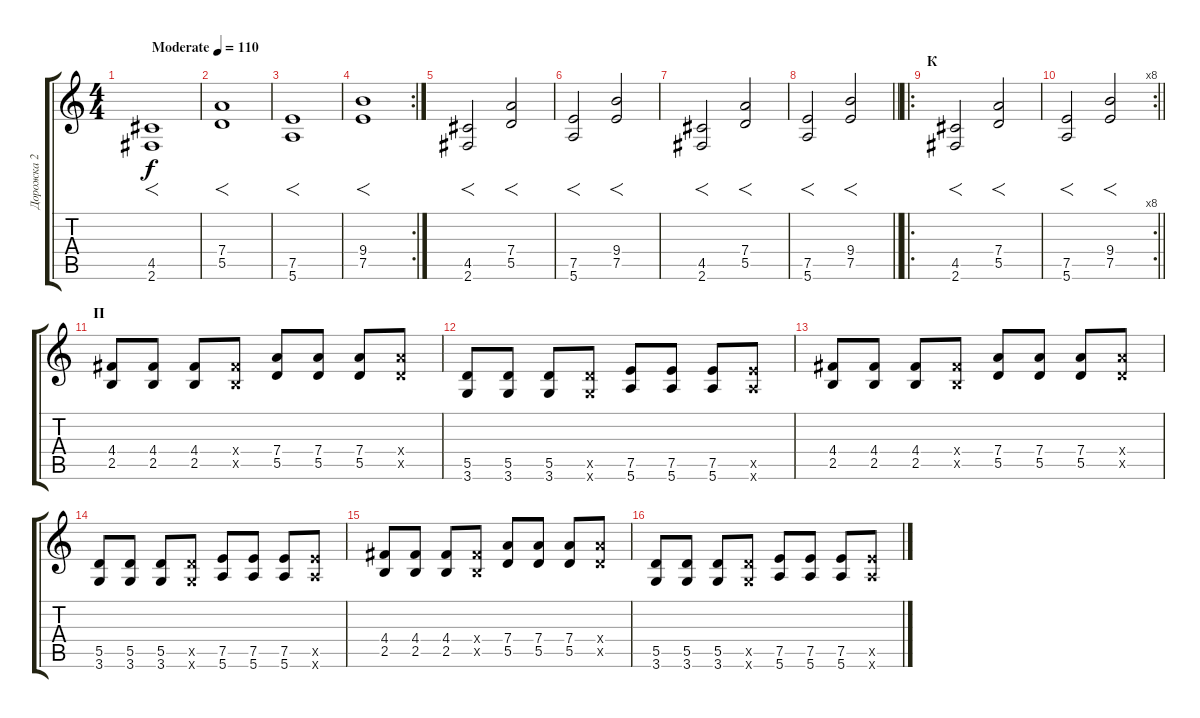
\track ("Дорожка 2" "Дорожка 2") {instrument distortionguitar}
\staff {score tabs}
\tuning (E4 B3 G3 D3 A2 E2) {hide}
\ts (4 4)
\tempo (110 "Moderate")
\clef g2
\ks c
(4.5 2.6).1{f dy f instrument distortionguitar} |
(7.4 5.5).1{f} |
(7.5 5.6).1{f} |
\rc 2
(9.4 7.5).1{f} |
(4.5 2.6).2{f} (7.4 5.5).2{f} |
(7.5 5.6).2{f} (9.4 7.5).2{f} |
(4.5 2.6).2{f} (7.4 5.5).2{f} |
\barLineRight lightlight
(7.5 5.6).2{f} (9.4 7.5).2{f} |
\ro
\section ("" "К")
(4.5 2.6).2{f} (7.4 5.5).2{f} |
\rc 8
\barLineRight lightlight
(7.5 5.6).2{f} (9.4 7.5).2{f} |
\section ("" "П")
(4.4 2.5).8 (4.4 2.5).8 (4.4 2.5).8 (4.4{x} 2.5{x}).8 (7.4 5.5).8 (7.4 5.5).8 (7.4 5.5).8 (7.4{x} 5.5{x}).8 |
(5.5 3.6).8 (5.5 3.6).8 (5.5 3.6).8 (5.5{x} 3.6{x}).8 (7.5 5.6).8 (7.5 5.6).8 (7.5 5.6).8 (7.5{x} 5.6{x}).8 |
(4.4 2.5).8 (4.4 2.5).8 (4.4 2.5).8 (4.4{x} 2.5{x}).8 (7.4 5.5).8 (7.4 5.5).8 (7.4 5.5).8 (7.4{x} 5.5{x}).8 |
(5.5 3.6).8 (5.5 3.6).8 (5.5 3.6).8 (5.5{x} 3.6{x}).8 (7.5 5.6).8 (7.5 5.6).8 (7.5 5.6).8 (7.5{x} 5.6{x}).8 |
(4.4 2.5).8 (4.4 2.5).8 (4.4 2.5).8 (4.4{x} 2.5{x}).8 (7.4 5.5).8 (7.4 5.5).8 (7.4 5.5).8 (7.4{x} 5.5{x}).8 |
(5.5 3.6).8 (5.5 3.6).8 (5.5 3.6).8 (5.5{x} 3.6{x}).8 (7.5 5.6).8 (7.5 5.6).8 (7.5 5.6).8 (7.5{x} 5.6{x}).8
